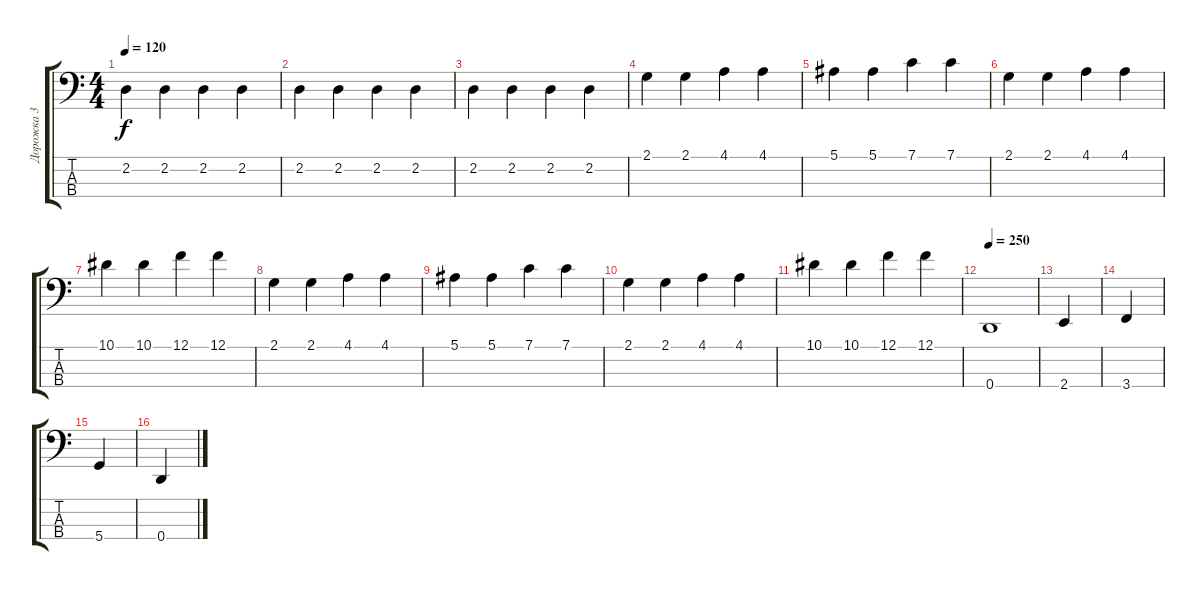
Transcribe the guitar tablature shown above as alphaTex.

\track ("Дорожка 3" "Дорожка 3") {instrument electricbassfinger}
\staff {score tabs}
\tuning (F2 C2 G1 D1) {hide}
\ts (4 4)
\tempo 120
\clef f4
\ks c
2.2.4{dy f} 2.2.4 2.2.4 2.2.4 |
2.2.4 2.2.4 2.2.4 2.2.4 |
2.2.4 2.2.4 2.2.4 2.2.4 |
2.1.4 2.1.4 4.1.4 4.1.4 |
5.1.4 5.1.4 7.1.4 7.1.4 |
2.1.4 2.1.4 4.1.4 4.1.4 |
10.1.4 10.1.4 12.1.4 12.1.4 |
2.1.4 2.1.4 4.1.4 4.1.4 |
5.1.4 5.1.4 7.1.4 7.1.4 |
2.1.4 2.1.4 4.1.4 4.1.4 |
10.1.4 10.1.4 12.1.4 12.1.4 |
\tempo 250
0.4.1 |
2.4.4 |
3.4.4 |
5.4.4 |
0.4.4
